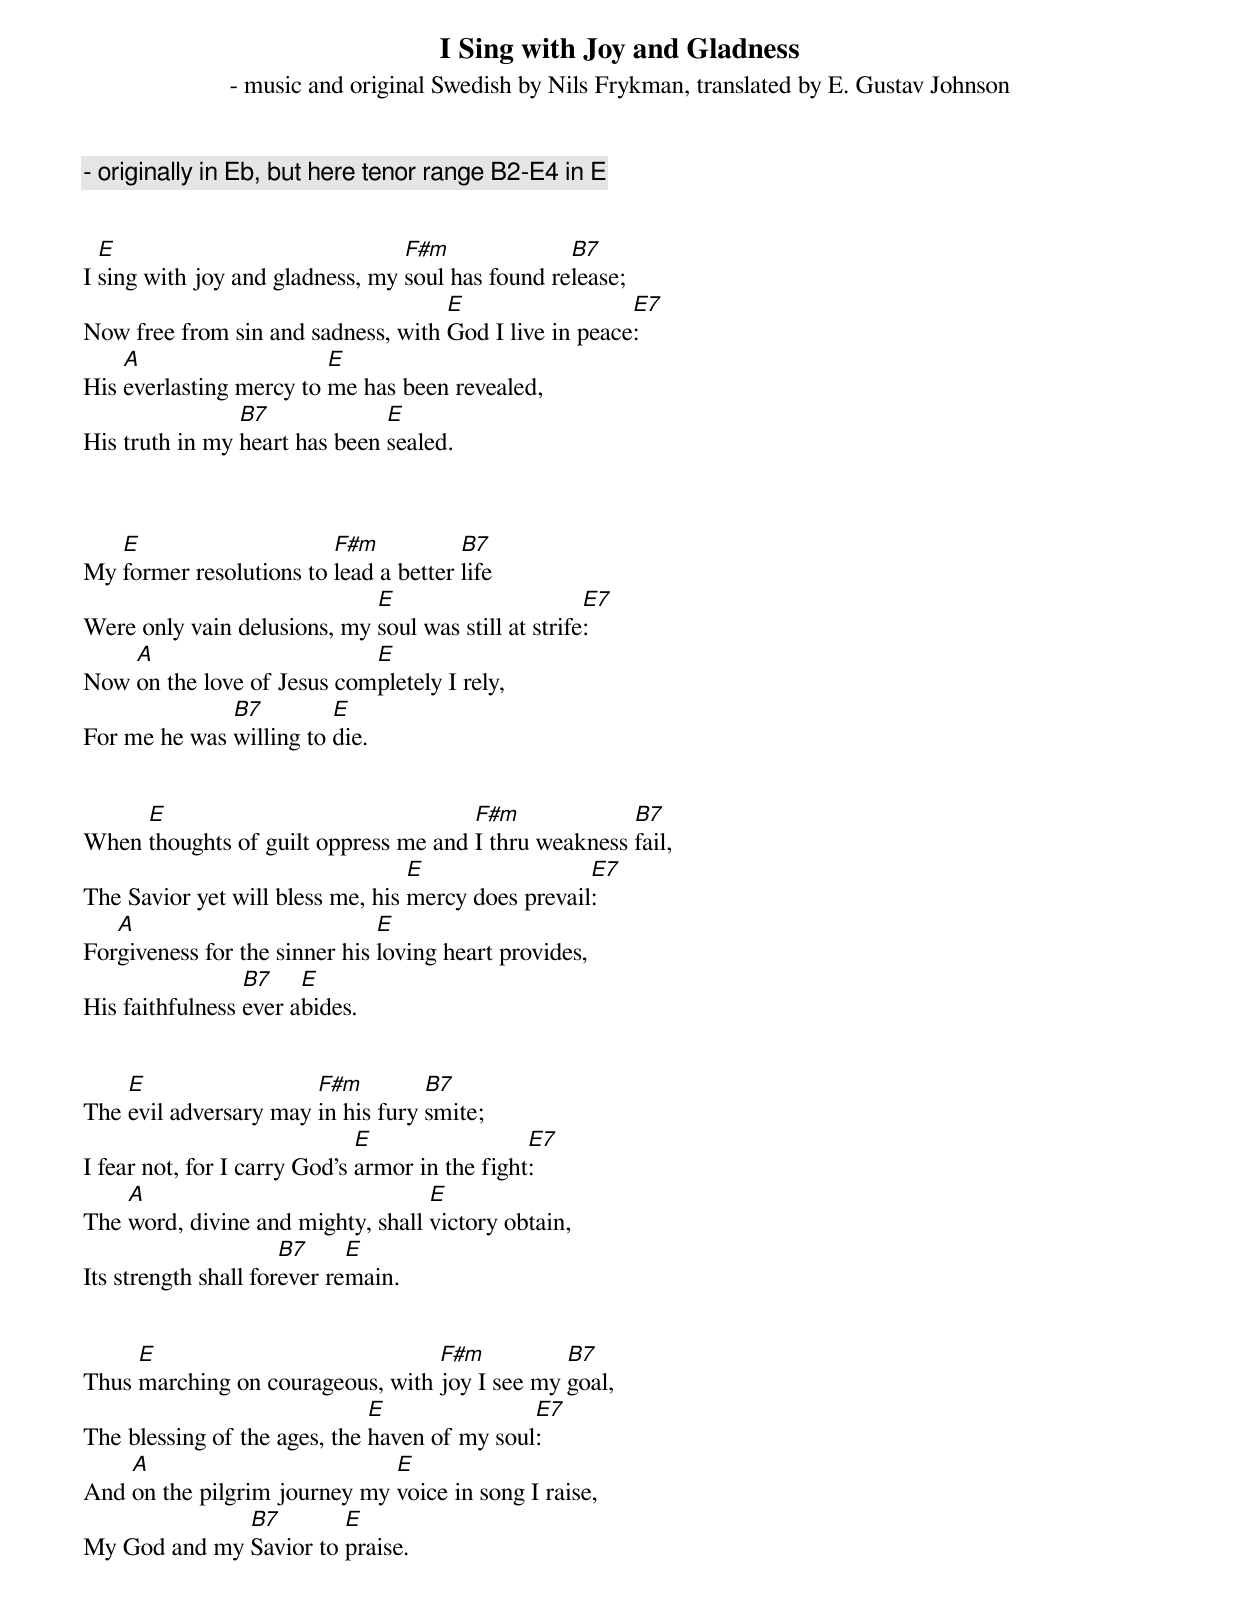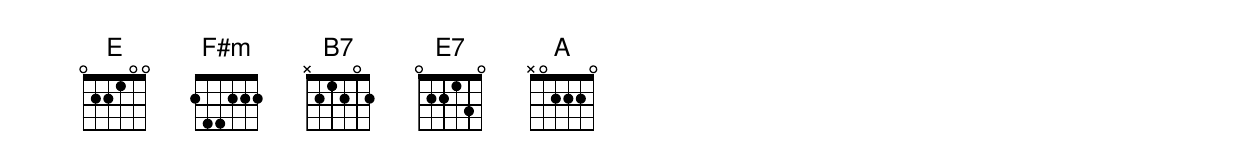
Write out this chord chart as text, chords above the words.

I Sing with Joy and Gladness
 - music and original Swedish by Nils Frykman, translated by E. Gustav Johnson
 - originally in Eb, but here tenor range B2-E4 in E


  E                              F#m              B7
I sing with joy and gladness, my soul has found release;
                                    E                  E7
Now free from sin and sadness, with God I live in peace:
    A                    E
His everlasting mercy to me has been revealed,
                B7             E
His truth in my heart has been sealed.



   E                     F#m           B7
My former resolutions to lead a better life
                             E                       E7
Were only vain delusions, my soul was still at strife:
    A                       E
Now on the love of Jesus completely I rely,
              B7         E
For me he was willing to die.


     E                                F#m             B7
When thoughts of guilt oppress me and I thru weakness fail,
                                  E                 E7
The Savior yet will bless me, his mercy does prevail:
   A                           E
Forgiveness for the sinner his loving heart provides,
                 B7    E
His faithfulness ever abides.


    E                  F#m         B7
The evil adversary may in his fury smite;
                              E                 E7
I fear not, for I carry God's armor in the fight:
    A                              E
The word, divine and mighty, shall victory obtain,
                      B7     E
Its strength shall forever remain.


     E                            F#m          B7
Thus marching on courageous, with joy I see my goal,
                              E               E7
The blessing of the ages, the haven of my soul:
    A                         E
And on the pilgrim journey my voice in song I raise,
              B7        E
My God and my Savior to praise.
